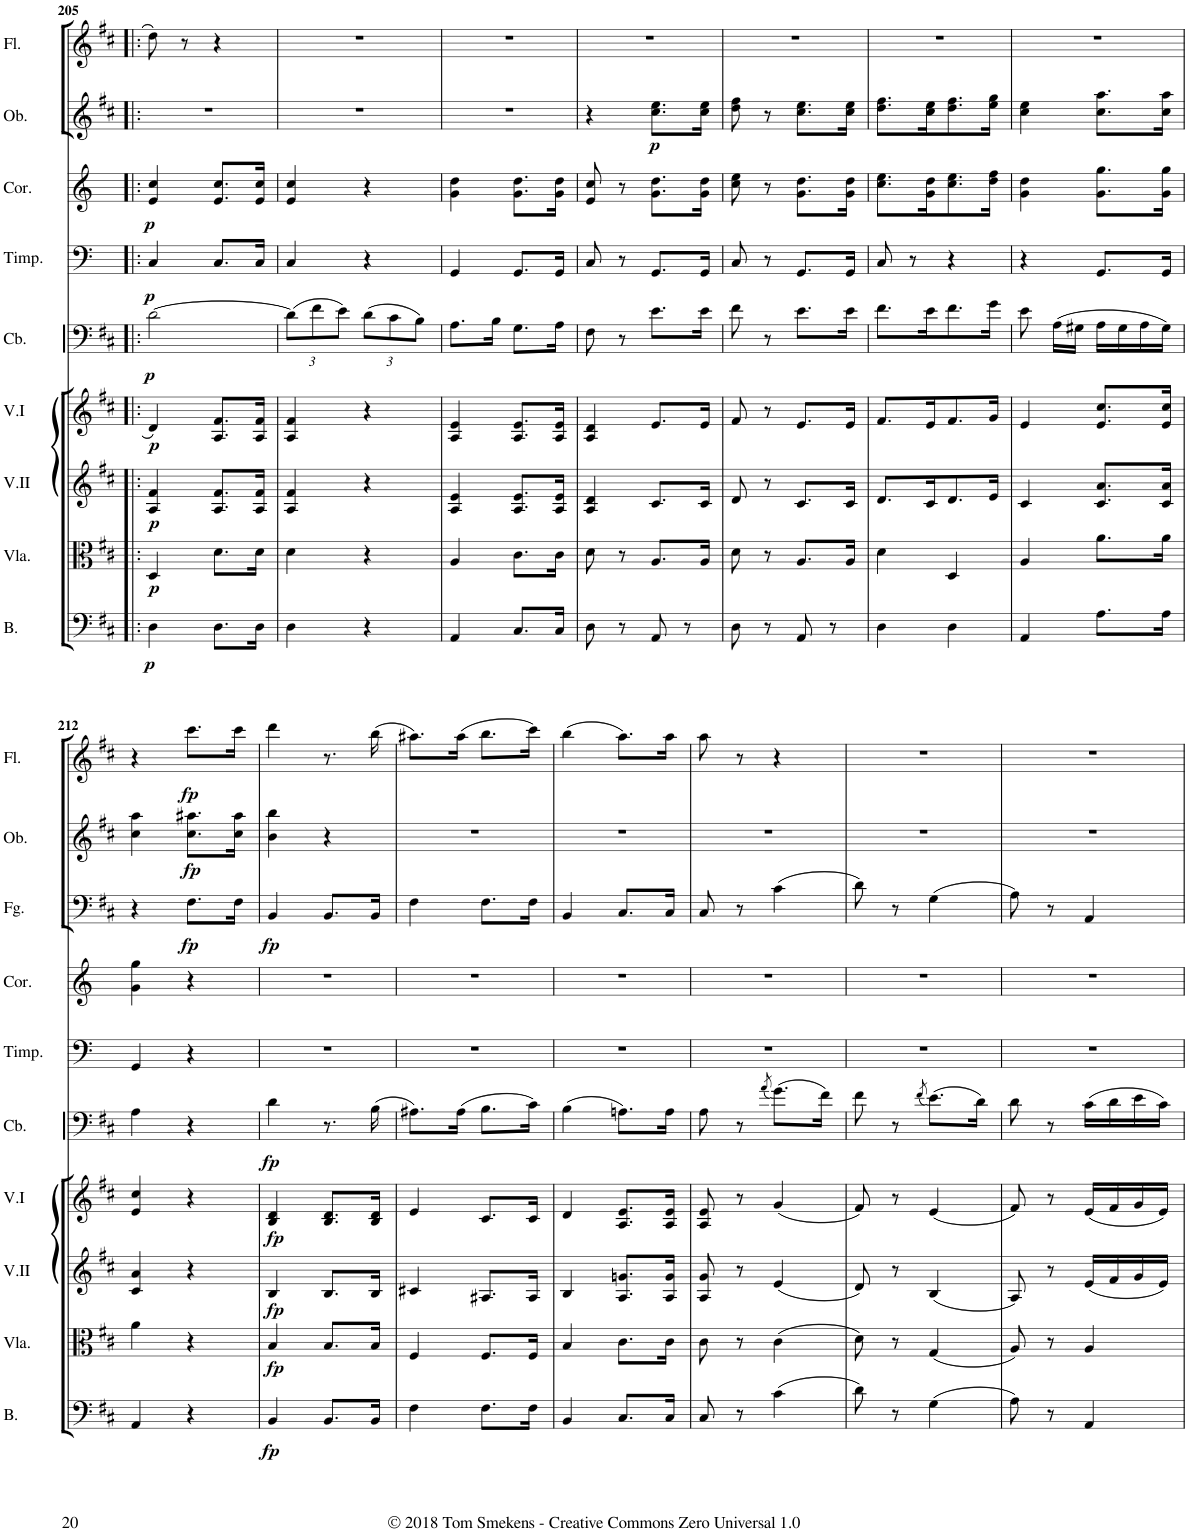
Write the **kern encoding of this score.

**kern	**dynam	**kern	**dynam	**kern	**dynam	**kern	**dynam	**kern	**dynam	**kern	**dynam	**kern	**dynam	**kern	**dynam	**kern	**dynam	**kern	**dynam
*part10	*part10	*part9	*part9	*part8	*part8	*part7	*part7	*part6	*part6	*part5	*part5	*part4	*part4	*part3	*part3	*part2	*part2	*part1	*part1
*staff10	*staff10	*staff9	*staff9	*staff8	*staff8	*staff7	*staff7	*staff6	*staff6	*staff5	*staff5	*staff4	*staff4	*staff3	*staff3	*staff2	*staff2	*staff1	*staff1
*I"Violoncello e Basso	*	*I"Viola	*	*I"Violino II	*	*I"Violino I	*	*I"Contrabbasso Principale	*	*I"Timpani (D, A)	*	*I"Corni 1,2 (D)	*	*I"Fagotto	*	*I"Oboi 1,2	*	*I"Flauto	*
*I'B.	*	*I'Vla.	*	*I'V.II	*	*I'V.I	*	*I'Cb.	*	*I'Timp.	*	*I'Cor.	*	*I'Fg.	*	*I'Ob.	*	*I'Fl.	*
!!LO:PB:g=z
*clefF4	*	*clefC3	*	*clefG2	*	*clefG2	*	*clefF4	*	*clefF4	*	*clefG2	*	*clefF4	*	*clefG2	*	*clefG2	*
*Trd7c12	*	*	*	*	*	*	*	*Trd7c12	*	*Trd-1c-2	*	*Trd6c10	*	*	*	*	*	*	*
*k[f#c#]	*	*k[f#c#]	*	*k[f#c#]	*	*k[f#c#]	*	*k[f#c#]	*	*k[]	*	*k[]	*	*k[f#c#]	*	*k[f#c#]	*	*k[f#c#]	*
*M2/4	*	*M2/4	*	*M2/4	*	*M2/4	*	*M2/4	*	*M2/4	*	*M2/4	*	*M2/4	*	*M2/4	*	*M2/4	*
=205!|:	=205!|:	=205!|:	=205!|:	=205!|:	=205!|:	=205!|:	=205!|:	=205!|:	=205!|:	=205!|:	=205!|:	=205!|:	=205!|:	=205!|:	=205!|:	=205!|:	=205!|:	=205!|:	=205!|:
!	!LO:DY:b	!	!LO:DY:b	!	!LO:DY:b	!	!LO:DY:b	!	!LO:DY:b	!	!LO:DY:b	!	!LO:DY:b	!	!	!	!	!	!
4D\	p	4D/	p	4A/ 4f#/	p	4d/	p	[2d\	p	4C/	p	4e/ 4cc/	p	2r	.	2r	.	8dd\	.
.	.	.	.	.	.	.	.	.	.	.	.	.	.	.	.	.	.	8r	.
8.D\L	.	8.d\L	.	8.A/ 8.f#/L	.	8.A/ 8.f#/L	.	.	.	8.C/L	.	8.e/ 8.cc/L	.	.	.	.	.	4r	.
16D\Jk	.	16d\Jk	.	16A/ 16f#/Jk	.	16A/ 16f#/Jk	.	.	.	16C/Jk	.	16e/ 16cc/Jk	.	.	.	.	.	.	.
=206	=206	=206	=206	=206	=206	=206	=206	=206	=206	=206	=206	=206	=206	=206	=206	=206	=206	=206	=206
*	*	*	*	*	*	*	*	*Xbrackettup	*	*	*	*	*	*	*	*	*	*	*
4D\	.	4d\	.	4A/ 4f#/	.	4A/ 4f#/	.	(12d\L]	.	4C/	.	4e/ 4cc/	.	2r	.	2r	.	2r	.
.	.	.	.	.	.	.	.	12f#\	.	.	.	.	.	.	.	.	.	.	.
.	.	.	.	.	.	.	.	12e\J)	.	.	.	.	.	.	.	.	.	.	.
4r	.	4r	.	4r	.	4r	.	(12d\L	.	4r	.	4r	.	.	.	.	.	.	.
.	.	.	.	.	.	.	.	12c#\	.	.	.	.	.	.	.	.	.	.	.
.	.	.	.	.	.	.	.	12B\J)	.	.	.	.	.	.	.	.	.	.	.
=207	=207	=207	=207	=207	=207	=207	=207	=207	=207	=207	=207	=207	=207	=207	=207	=207	=207	=207	=207
4AA/	.	4A/	.	4A/ 4e/	.	4A/ 4e/	.	8.A\L	.	4GG/	.	4g\ 4dd\	.	2r	.	2r	.	2r	.
.	.	.	.	.	.	.	.	16B\Jk	.	.	.	.	.	.	.	.	.	.	.
8.C#/L	.	8.c#\L	.	8.A/ 8.e/L	.	8.A/ 8.e/L	.	8.G\L	.	8.GG/L	.	8.g\ 8.dd\L	.	.	.	.	.	.	.
16C#/Jk	.	16c#\Jk	.	16A/ 16e/Jk	.	16A/ 16e/Jk	.	16A\Jk	.	16GG/Jk	.	16g\ 16dd\Jk	.	.	.	.	.	.	.
=208	=208	=208	=208	=208	=208	=208	=208	=208	=208	=208	=208	=208	=208	=208	=208	=208	=208	=208	=208
8D\	.	8d\	.	4A/ 4d/	.	4A/ 4d/	.	8F#\	.	8C/	.	8e/ 8cc/	.	2r	.	4r	.	2r	.
8r	.	8r	.	.	.	.	.	8r	.	8r	.	8r	.	.	.	.	.	.	.
!	!	!	!	!	!	!	!	!	!	!	!	!	!	!	!	!	!LO:DY:b	!	!
8AA/	.	8.A/L	.	8.c#/L	.	8.e/L	.	8.e\L	.	8.GG/L	.	8.g\ 8.dd\L	.	.	.	8.cc#\ 8.ee\L	p	.	.
8r	.	.	.	.	.	.	.	.	.	.	.	.	.	.	.	.	.	.	.
.	.	16A/Jk	.	16c#/Jk	.	16e/Jk	.	16e\Jk	.	16GG/Jk	.	16g\ 16dd\Jk	.	.	.	16cc#\ 16ee\Jk	.	.	.
=209	=209	=209	=209	=209	=209	=209	=209	=209	=209	=209	=209	=209	=209	=209	=209	=209	=209	=209	=209
8D\	.	8d\	.	8d/	.	8f#/	.	8f#\	.	8C/	.	8cc\ 8ee\	.	2r	.	8dd\ 8ff#\	.	2r	.
8r	.	8r	.	8r	.	8r	.	8r	.	8r	.	8r	.	.	.	8r	.	.	.
8AA/	.	8.A/L	.	8.c#/L	.	8.e/L	.	8.e\L	.	8.GG/L	.	8.g\ 8.dd\L	.	.	.	8.cc#\ 8.ee\L	.	.	.
8r	.	.	.	.	.	.	.	.	.	.	.	.	.	.	.	.	.	.	.
.	.	16A/Jk	.	16c#/Jk	.	16e/Jk	.	16e\Jk	.	16GG/Jk	.	16g\ 16dd\Jk	.	.	.	16cc#\ 16ee\Jk	.	.	.
=210	=210	=210	=210	=210	=210	=210	=210	=210	=210	=210	=210	=210	=210	=210	=210	=210	=210	=210	=210
4D\	.	4d\	.	8.d/L	.	8.f#/L	.	8.f#\L	.	8C/	.	8.cc\ 8.ee\L	.	2r	.	8.dd\ 8.ff#\L	.	2r	.
.	.	.	.	.	.	.	.	.	.	8r	.	.	.	.	.	.	.	.	.
.	.	.	.	16c#/K	.	16e/K	.	16e\K	.	.	.	16g\ 16dd\K	.	.	.	16cc#\ 16ee\K	.	.	.
4D\	.	4D/	.	8.d/	.	8.f#/	.	8.f#\	.	4r	.	8.cc\ 8.ee\	.	.	.	8.dd\ 8.ff#\	.	.	.
.	.	.	.	16e/Jk	.	16g/Jk	.	16g\Jk	.	.	.	16dd\ 16ff\Jk	.	.	.	16ee\ 16gg\Jk	.	.	.
=211	=211	=211	=211	=211	=211	=211	=211	=211	=211	=211	=211	=211	=211	=211	=211	=211	=211	=211	=211
4AA/	.	4A/	.	4c#/	.	4e/	.	8e\	.	4r	.	4g\ 4dd\	.	2r	.	4cc#\ 4ee\	.	2r	.
.	.	.	.	.	.	.	.	(16A\LL	.	.	.	.	.	.	.	.	.	.	.
.	.	.	.	.	.	.	.	16G#X\JJ	.	.	.	.	.	.	.	.	.	.	.
8.A\L	.	8.a\L	.	8.c#/ 8.a/L	.	8.e/ 8.cc#/L	.	16A\LL	.	8.GG/L	.	8.g\ 8.gg\L	.	.	.	8.cc#\ 8.aa\L	.	.	.
.	.	.	.	.	.	.	.	16G#\	.	.	.	.	.	.	.	.	.	.	.
.	.	.	.	.	.	.	.	16A\	.	.	.	.	.	.	.	.	.	.	.
16A\Jk	.	16a\Jk	.	16c#/ 16a/Jk	.	16e/ 16cc#/Jk	.	16G#\JJ)	.	16GG/Jk	.	16g\ 16gg\Jk	.	.	.	16cc#\ 16aa\Jk	.	.	.
!!LO:LB:g=z
=212	=212	=212	=212	=212	=212	=212	=212	=212	=212	=212	=212	=212	=212	=212	=212	=212	=212	=212	=212
4AA/	.	4a\	.	4c#/ 4a/	.	4e/ 4cc#/	.	4A\	.	4GG/	.	4g\ 4gg\	.	4r	.	4cc#\ 4aa\	.	4r	.
!	!	!	!	!	!	!	!	!	!	!	!	!	!	!	!LO:DY:b	!	!LO:DY:b	!	!LO:DY:b
4r	.	4r	.	4r	.	4r	.	4r	.	4r	.	4r	.	8.F#\L	fp	8.cc#\ 8.aa#X\L	fp	8.ccc#\L	fp
.	.	.	.	.	.	.	.	.	.	.	.	.	.	16F#\Jk	.	16cc#\ 16aa#\Jk	.	16ccc#\Jk	.
=213	=213	=213	=213	=213	=213	=213	=213	=213	=213	=213	=213	=213	=213	=213	=213	=213	=213	=213	=213
!	!LO:DY:b	!	!LO:DY:b	!	!LO:DY:b	!	!LO:DY:b	!	!LO:DY:b	!	!	!	!	!	!LO:DY:b	!	!	!	!
4BB/	fp	4B/	fp	4B/	fp	4B/ 4d/	fp	4d\	fp	2r	.	2r	.	4BB/	fp	4b\ 4bb\	.	4ddd\	.
8.BB/L	.	8.B/L	.	8.B/L	.	8.B/ 8.d/L	.	8.r	.	.	.	.	.	8.BB/L	.	4r	.	8.r	.
16BB/Jk	.	16B/Jk	.	16B/Jk	.	16B/ 16d/Jk	.	(16B\	.	.	.	.	.	16BB/Jk	.	.	.	(16bb\	.
=214	=214	=214	=214	=214	=214	=214	=214	=214	=214	=214	=214	=214	=214	=214	=214	=214	=214	=214	=214
4F#\	.	4F#/	.	4c#X/	.	4e/	.	8.A#X\L)	.	2r	.	2r	.	4F#\	.	2r	.	8.aa#X\L)	.
.	.	.	.	.	.	.	.	(16A#\Jk	.	.	.	.	.	.	.	.	.	(16aa#\Jk	.
8.F#\L	.	8.F#/L	.	8.A#X/L	.	8.c#/L	.	8.B\L	.	.	.	.	.	8.F#\L	.	.	.	8.bb\L	.
16F#\Jk	.	16F#/Jk	.	16A#/Jk	.	16c#/Jk	.	16c#\Jk)	.	.	.	.	.	16F#\Jk	.	.	.	16ccc#\Jk)	.
=215	=215	=215	=215	=215	=215	=215	=215	=215	=215	=215	=215	=215	=215	=215	=215	=215	=215	=215	=215
4BB/	.	4B/	.	4B/	.	4d/	.	(4B\	.	2r	.	2r	.	4BB/	.	2r	.	(4bb\	.
8.C#/L	.	8.c#\L	.	8.A/ 8.gn/L	.	8.A/ 8.e/L	.	8.An\L)	.	.	.	.	.	8.C#/L	.	.	.	8.aa\L)	.
16C#/Jk	.	16c#\Jk	.	16A/ 16g/Jk	.	16A/ 16e/Jk	.	16A\Jk	.	.	.	.	.	16C#/Jk	.	.	.	16aa\Jk	.
=216	=216	=216	=216	=216	=216	=216	=216	=216	=216	=216	=216	=216	=216	=216	=216	=216	=216	=216	=216
8C#/	.	8c#\	.	8A/ 8g/	.	8A/ 8e/	.	8A\	.	2r	.	2r	.	8C#/	.	2r	.	8aa\	.
8r	.	8r	.	8r	.	8r	.	8r	.	.	.	.	.	8r	.	.	.	8r	.
.	.	.	.	.	.	.	.	(8qa/	.	.	.	.	.	.	.	.	.	.	.
(4c#\	.	(4c#\	.	(4e/	.	(4g/	.	(8.g\L)	.	.	.	.	.	(4c#\	.	.	.	4r	.
.	.	.	.	.	.	.	.	16f#\Jk)	.	.	.	.	.	.	.	.	.	.	.
=217	=217	=217	=217	=217	=217	=217	=217	=217	=217	=217	=217	=217	=217	=217	=217	=217	=217	=217	=217
8d\)	.	8d\)	.	8d/)	.	8f#/)	.	8f#\	.	2r	.	2r	.	8d\)	.	2r	.	2r	.
8r	.	8r	.	8r	.	8r	.	8r	.	.	.	.	.	8r	.	.	.	.	.
.	.	.	.	.	.	.	.	(8qf#/	.	.	.	.	.	.	.	.	.	.	.
(4G\	.	(4G/	.	(4B/	.	(4e/	.	(8.e\L)	.	.	.	.	.	(4G\	.	.	.	.	.
.	.	.	.	.	.	.	.	16d\Jk)	.	.	.	.	.	.	.	.	.	.	.
=218	=218	=218	=218	=218	=218	=218	=218	=218	=218	=218	=218	=218	=218	=218	=218	=218	=218	=218	=218
8A\)	.	8A/)	.	8A/)	.	8f#/)	.	8d\	.	2r	.	2r	.	8A\)	.	2r	.	2r	.
8r	.	8r	.	8r	.	8r	.	8r	.	.	.	.	.	8r	.	.	.	.	.
4AA/	.	4A/	.	(16e/LL	.	(16e/LL	.	(16c#\LL	.	.	.	.	.	4AA/	.	.	.	.	.
.	.	.	.	16f#/	.	16f#/	.	16d\	.	.	.	.	.	.	.	.	.	.	.
.	.	.	.	16g/	.	16g/	.	16e\	.	.	.	.	.	.	.	.	.	.	.
.	.	.	.	16e/JJ)	.	16e/JJ)	.	16c#\JJ)	.	.	.	.	.	.	.	.	.	.	.
=	=	=	=	=	=	=	=	=	=	=	=	=	=	=	=	=	=	=	=
*-	*-	*-	*-	*-	*-	*-	*-	*-	*-	*-	*-	*-	*-	*-	*-	*-	*-	*-	*-
